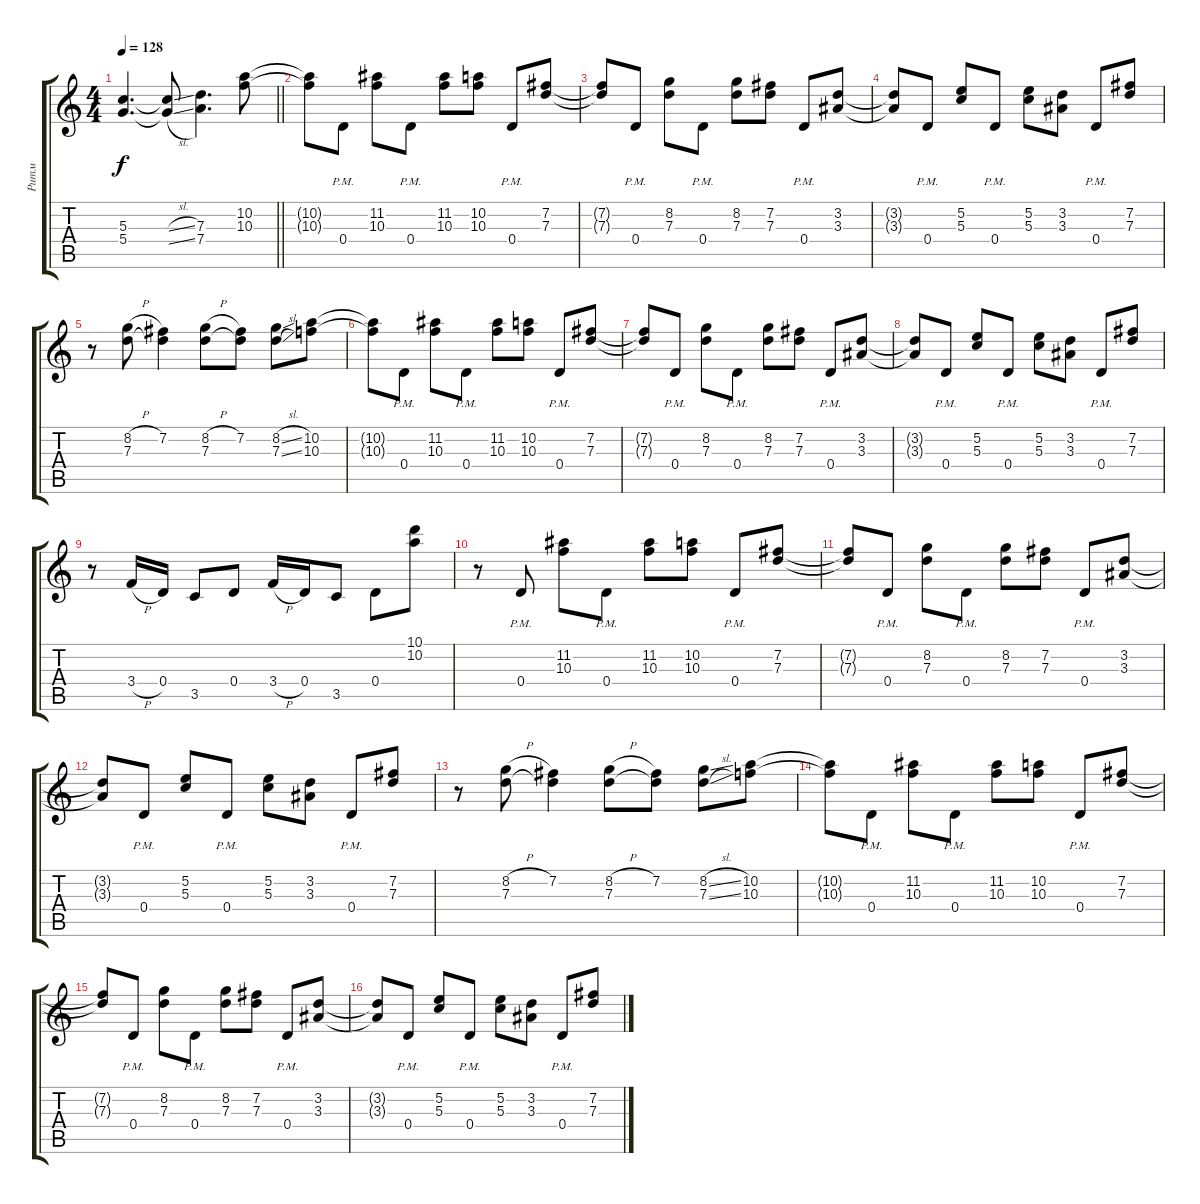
\track ("Ритм" "Ритм") {instrument distortionguitar}
\staff {score tabs}
\tuning (E4 B3 G3 D3 A2 E2) {hide}
\ts (4 4)
\tempo 128
\clef g2
\barLineRight lightlight
\ks c
(5.3{t} 5.4{t}).4{d dy f} (5.3{sl t} 5.4{sl t}).8 (7.3 7.4).4{d} (10.2 10.3).8 |
(10.2{t} 10.3{t}).8 0.4{pm}.8 (11.2 10.3).8 0.4{pm}.8 (11.2 10.3).8 (10.2 10.3).8 0.4{pm}.8 (7.2 7.3).8 |
(7.2{t} 7.3{t}).8 0.4{pm}.8 (8.2 7.3).8 0.4{pm}.8 (8.2 7.3).8 (7.2 7.3).8 0.4{pm}.8 (3.2 3.3).8 |
(3.2{t} 3.3{t}).8 0.4{pm}.8 (5.2 5.3).8 0.4{pm}.8 (5.2 5.3).8 (3.2 3.3).8 0.4{pm}.8 (7.2 7.3).8 |
r.8 (8.2{h} 7.3).8 (7.2 7.3{t}).4 (8.2{h} 7.3).8 (7.2 7.3{t}).8 (8.2{sl} 7.3{sl}).8 (10.2 10.3).8 |
(10.2{t} 10.3{t}).8 0.4{pm}.8 (11.2 10.3).8 0.4{pm}.8 (11.2 10.3).8 (10.2 10.3).8 0.4{pm}.8 (7.2 7.3).8 |
(7.2{t} 7.3{t}).8 0.4{pm}.8 (8.2 7.3).8 0.4{pm}.8 (8.2 7.3).8 (7.2 7.3).8 0.4{pm}.8 (3.2 3.3).8 |
(3.2{t} 3.3{t}).8 0.4{pm}.8 (5.2 5.3).8 0.4{pm}.8 (5.2 5.3).8 (3.2 3.3).8 0.4{pm}.8 (7.2 7.3).8 |
r.8 3.4{h}.16 0.4.16 3.5.8 0.4.8 3.4{h}.16 0.4.16 3.5.8 0.4.8 (10.1 10.2).8 |
r.8 0.4{pm}.8 (11.2 10.3).8 0.4{pm}.8 (11.2 10.3).8 (10.2 10.3).8 0.4{pm}.8 (7.2 7.3).8 |
(7.2{t} 7.3{t}).8 0.4{pm}.8 (8.2 7.3).8 0.4{pm}.8 (8.2 7.3).8 (7.2 7.3).8 0.4{pm}.8 (3.2 3.3).8 |
(3.2{t} 3.3{t}).8 0.4{pm}.8 (5.2 5.3).8 0.4{pm}.8 (5.2 5.3).8 (3.2 3.3).8 0.4{pm}.8 (7.2 7.3).8 |
r.8 (8.2{h} 7.3).8 (7.2 7.3{t}).4 (8.2{h} 7.3).8 (7.2 7.3{t}).8 (8.2{sl} 7.3{sl}).8 (10.2 10.3).8 |
(10.2{t} 10.3{t}).8 0.4{pm}.8 (11.2 10.3).8 0.4{pm}.8 (11.2 10.3).8 (10.2 10.3).8 0.4{pm}.8 (7.2 7.3).8 |
(7.2{t} 7.3{t}).8 0.4{pm}.8 (8.2 7.3).8 0.4{pm}.8 (8.2 7.3).8 (7.2 7.3).8 0.4{pm}.8 (3.2 3.3).8 |
(3.2{t} 3.3{t}).8 0.4{pm}.8 (5.2 5.3).8 0.4{pm}.8 (5.2 5.3).8 (3.2 3.3).8 0.4{pm}.8 (7.2 7.3).8
